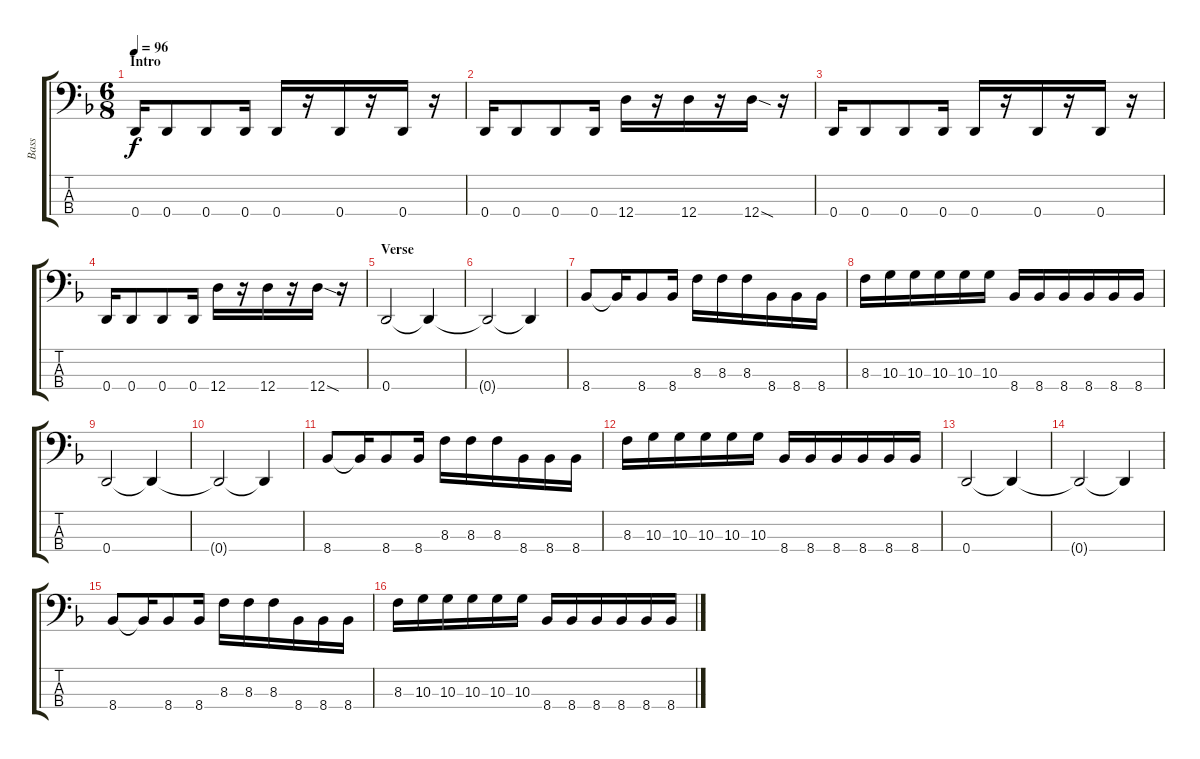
\track ("Bass" "Bass") {instrument electricbasspick}
\staff {score tabs}
\tuning (G2 D2 A1 D1) {hide}
\ts (6 8)
\section ("" "Intro")
\tempo 96
\clef f4
\ks f
0.4.16{dy f instrument electricbasspick} 0.4.8 0.4.8 0.4.16 0.4.16 r.16 0.4.16 r.16 0.4.16 r.16 |
0.4.16 0.4.8 0.4.8 0.4.16 12.4.16 r.16 12.4.16 r.16 12.4{sod}.16 r.16 |
0.4.16 0.4.8 0.4.8 0.4.16 0.4.16 r.16 0.4.16 r.16 0.4.16 r.16 |
0.4.16 0.4.8 0.4.8 0.4.16 12.4.16 r.16 12.4.16 r.16 12.4{sod}.16 r.16 |
\section ("" "Verse")
0.4.2 0.4{t}.4 |
0.4{t}.2 0.4{t}.4 |
8.4.8 8.4{t}.16 8.4.8 8.4.16 8.3.16 8.3.16 8.3.16 8.4.16 8.4.16 8.4.16 |
8.3.16 10.3.16 10.3.16 10.3.16 10.3.16 10.3.16 8.4.16 8.4.16 8.4.16 8.4.16 8.4.16 8.4.16 |
0.4.2 0.4{t}.4 |
0.4{t}.2 0.4{t}.4 |
8.4.8 8.4{t}.16 8.4.8 8.4.16 8.3.16 8.3.16 8.3.16 8.4.16 8.4.16 8.4.16 |
8.3.16 10.3.16 10.3.16 10.3.16 10.3.16 10.3.16 8.4.16 8.4.16 8.4.16 8.4.16 8.4.16 8.4.16 |
0.4.2 0.4{t}.4 |
0.4{t}.2 0.4{t}.4 |
8.4.8 8.4{t}.16 8.4.8 8.4.16 8.3.16 8.3.16 8.3.16 8.4.16 8.4.16 8.4.16 |
8.3.16 10.3.16 10.3.16 10.3.16 10.3.16 10.3.16 8.4.16 8.4.16 8.4.16 8.4.16 8.4.16 8.4.16
